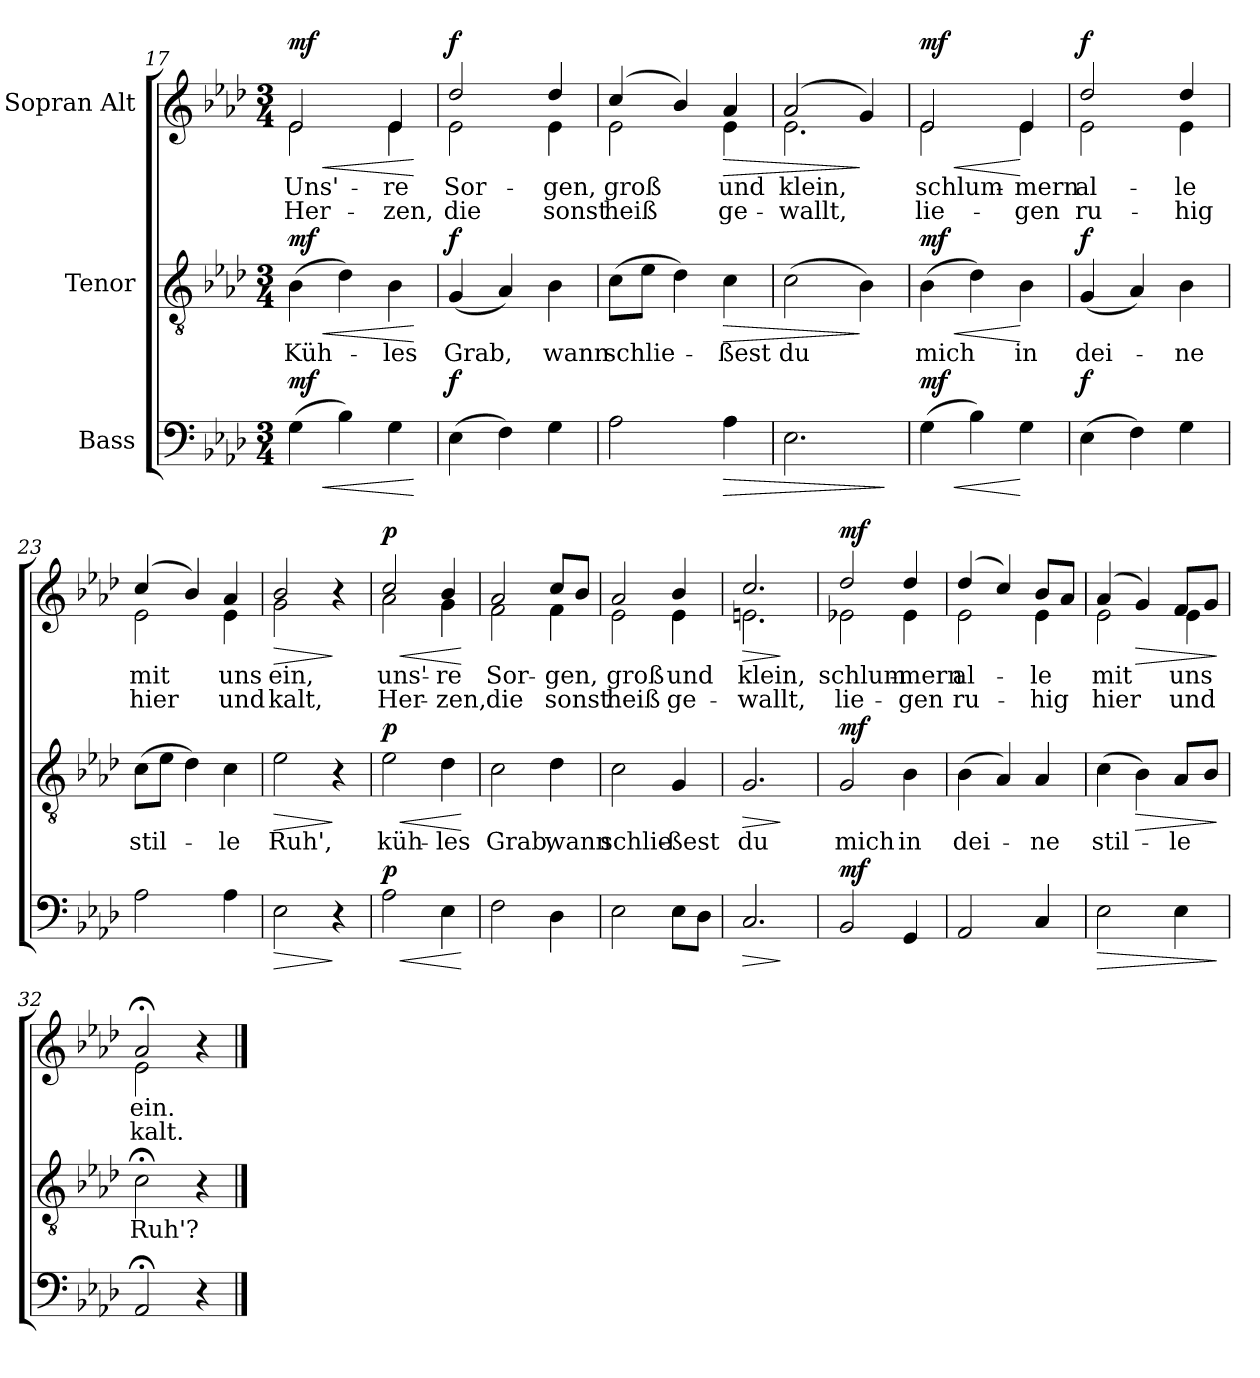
**kern	**dynam	**kern	**text	**dynam	**kern	**text	**text	**dynam
*part3	*part3	*part2	*part2	*part2	*part1	*part1	*part1	*part1
*staff3	*staff3	*staff2	*staff2	*staff2	*staff1	*staff1	*staff1	*staff1
*I"Bass	*	*I"Tenor	*	*	*I"Sopran Alt	*	*	*
!!LO:PB:g=z
*clefF4	*	*clefGv2	*	*	*clefG2	*	*	*
*k[b-e-a-d-]	*	*k[b-e-a-d-]	*	*	*k[b-e-a-d-]	*	*	*
*M3/4	*	*M3/4	*	*	*M3/4	*	*	*
=17	=17	=17	=17	=17	=17	=17	=17	=17
!	!LO:HP:b	!	!LO:LY:b	!LO:HP:b	!	!LO:LY:b	!LO:LY:b	!LO:HP:b
*	*	*	*	*	*^	*	*	*
!	!LO:DY:n=1:a	!	!	!LO:DY:n=1:a	!	!	!	!	!LO:DY:n=1:a
(4G\	< mf	(4B-\	Küh-	< mf	2e-/	2e-\	Uns'-	Her-	< mf
4B-\)	.	4d-\)	.	.	.	.	.	.	.
!	!	!	!LO:LY:b	!	!	!	!LO:LY:b	!LO:LY:b	!
4G\	.	4B-\	-les	.	4e-/	4e-\	-re	-zen,	.
*	*	*	*	*	*v	*v	*	*	*
.	[	.	.	[	.	.	.	[
=18	=18	=18	=18	=18	=18	=18	=18	=18
!	!LO:DY:a	!	!LO:LY:b	!LO:DY:a	!	!LO:LY:b	!LO:LY:b	!LO:DY:a
*	*	*	*	*	*^	*	*	*
(4E-\	f	(4G/	Grab,	f	2dd-/	2e-\	Sor-	die	f
4F\)	.	4A-/)	.	.	.	.	.	.	.
!	!	!	!LO:LY:b	!	!	!	!LO:LY:b	!LO:LY:b	!
4G\	.	4B-\	wann	.	4dd-/	4e-\	-gen,	sonst	.
=19	=19	=19	=19	=19	=19	=19	=19	=19	=19
!	!	!	!LO:LY:b	!	!	!	!LO:LY:b	!LO:LY:b	!
2A-\	.	(8c\L	schlie-	.	(4cc/	2e-\	groß	heiß	.
.	.	8e-\J	.	.	.	.	.	.	.
.	.	4d-\)	.	.	4b-/)	.	.	.	.
!	!LO:HP:b	!	!LO:LY:b	!LO:HP:b	!	!	!LO:LY:b	!LO:LY:b	!LO:HP:b
4A-\	>	4c\	-ßest	>	4a-/	4e-\	und	ge-	>
=20	=20	=20	=20	=20	=20	=20	=20	=20	=20
!	!	!	!LO:LY:b	!	!	!	!LO:LY:b	!LO:LY:b	!
2.E-\	.	(2c\	du	.	(2a-/	2.e-\	klein,	-wallt,	.
.	.	4B-\)	.	]	4g/)	.	.	.	]
*	*	*	*	*	*v	*v	*	*	*
.	]	.	.	.	.	.	.	.
=21	=21	=21	=21	=21	=21	=21	=21	=21
!	!LO:HP:b	!	!LO:LY:b	!LO:HP:b	!	!LO:LY:b	!LO:LY:b	!LO:HP:b
*	*	*	*	*	*^	*	*	*
!	!LO:DY:n=1:a	!	!	!LO:DY:n=1:a	!	!	!	!	!LO:DY:n=1:a
(4G\	< mf	(4B-\	mich	< mf	2e-/	2e-\	schlum-	lie-	< mf
4B-\)	.	4d-\)	.	.	.	.	.	.	.
!	!	!	!LO:LY:b	!	!	!	!LO:LY:b	!LO:LY:b	!
4G\	[	4B-\	in	[	4e-/	4e-\	-mern	-gen	[
!!LO:LB:g=z	!!
=22	=22	=22	=22	=22	=22	=22	=22	=22	=22
!	!LO:DY:a	!	!LO:LY:b	!LO:DY:a	!	!	!LO:LY:b	!LO:LY:b	!LO:DY:a
(4E-\	f	(4G/	dei-	f	2dd-/	2e-\	al-	ru-	f
4F\)	.	4A-/)	.	.	.	.	.	.	.
!	!	!	!LO:LY:b	!	!	!	!LO:LY:b	!LO:LY:b	!
4G\	.	4B-\	-ne	.	4dd-/	4e-\	-le	-hig	.
=23	=23	=23	=23	=23	=23	=23	=23	=23	=23
!	!	!	!LO:LY:b	!	!	!	!LO:LY:b	!LO:LY:b	!
2A-\	.	(8c\L	stil-	.	(4cc/	2e-\	mit	hier	.
.	.	8e-\J	.	.	.	.	.	.	.
.	.	4d-\)	.	.	4b-/)	.	.	.	.
!	!	!	!LO:LY:b	!	!	!	!LO:LY:b	!LO:LY:b	!
4A-\	.	4c\	-le	.	4a-/	4e-\	uns	und	.
=24	=24	=24	=24	=24	=24	=24	=24	=24	=24
!	!LO:HP:b	!	!LO:LY:b	!LO:HP:b	!	!	!LO:LY:b	!LO:LY:b	!LO:HP:b
2E-\	>	2e-\	Ruh',	>	2b-/	2g\	ein,	kalt,	>
4r	]	4r	.	]	4r	4ryy	.	.	]
=25	=25	=25	=25	=25	=25	=25	=25	=25	=25
!	!LO:HP:b	!	!LO:LY:b	!LO:HP:b	!	!	!LO:LY:b	!LO:LY:b	!LO:HP:b
!	!LO:DY:n=1:a	!	!	!LO:DY:n=1:a	!	!	!	!	!LO:DY:n=1:a
2A-\	< p	2e-\	küh-	< p	2cc/	2a-\	uns'-	Her-	< p
!	!	!	!LO:LY:b	!	!	!	!LO:LY:b	!LO:LY:b	!
4E-\	.	4d-\	-les	.	4b-/	4g\	-re	-zen,	.
*	*	*	*	*	*v	*v	*	*	*
.	[	.	.	[	.	.	.	[
=26	=26	=26	=26	=26	=26	=26	=26	=26
!	!	!	!LO:LY:b	!	!	!LO:LY:b	!LO:LY:b	!
*	*	*	*	*	*^	*	*	*
2F\	.	2c\	Grab,	.	2a-/	2f\	Sor-	die	.
!	!	!	!LO:LY:b	!	!	!	!LO:LY:b	!LO:LY:b	!
4D-\	.	4d-\	wann	.	8cc/L	4f\	-gen,	sonst	.
.	.	.	.	.	8b-/J	.	.	.	.
!!LO:LB:g=z	!!
=27	=27	=27	=27	=27	=27	=27	=27	=27	=27
!	!	!	!LO:LY:b	!	!	!	!LO:LY:b	!LO:LY:b	!
2E-\	.	2c\	schlie-	.	2a-/	2e-\	groß	heiß	.
!	!	!	!LO:LY:b	!	!	!	!LO:LY:b	!LO:LY:b	!
8E-\L	.	4G/	-ßest	.	4b-/	4e-\	und	ge-	.
8D-\J	.	.	.	.	.	.	.	.	.
=28	=28	=28	=28	=28	=28	=28	=28	=28	=28
!	!LO:HP:b	!	!LO:LY:b	!LO:HP:b	!	!	!LO:LY:b	!LO:LY:b	!LO:HP:b
2.C/	>	2.G/	du	>	2.cc/	2.en\	klein,	-wallt,	>
*	*	*	*	*	*v	*v	*	*	*
.	]	.	.	]	.	.	.	]
=29	=29	=29	=29	=29	=29	=29	=29	=29
!	!LO:DY:a	!	!LO:LY:b	!LO:DY:a	!	!LO:LY:b	!LO:LY:b	!LO:DY:a
*	*	*	*	*	*^	*	*	*
2BB-/	mf	2G/	mich	mf	2dd-/	2e-X\	schlum-	lie-	mf
!	!	!	!LO:LY:b	!	!	!	!LO:LY:b	!LO:LY:b	!
4GG/	.	4B-\	in	.	4dd-/	4e-\	-mern	-gen	.
=30	=30	=30	=30	=30	=30	=30	=30	=30	=30
!	!	!	!LO:LY:b	!	!	!	!LO:LY:b	!LO:LY:b	!
2AA-/	.	(4B-\	dei-	.	(4dd-/	2e-\	al-	ru-	.
.	.	4A-/)	.	.	4cc/)	.	.	.	.
!	!	!	!LO:LY:b	!	!	!	!LO:LY:b	!LO:LY:b	!
4C/	.	4A-/	-ne	.	8b-/L	4e-\	-le	-hig	.
.	.	.	.	.	8a-/J	.	.	.	.
=31	=31	=31	=31	=31	=31	=31	=31	=31	=31
!	!LO:HP:b	!	!LO:LY:b	!	!	!	!LO:LY:b	!LO:LY:b	!
2E-\	>	(4c\	stil-	.	(4a-/	2e-\	mit	hier	.
!	!	!	!	!LO:HP:b	!	!	!	!	!LO:HP:b
.	.	4B-\)	.	>	4g/)	.	.	.	>
!	!	!	!LO:LY:b	!	!	!	!LO:LY:b	!LO:LY:b	!
4E-\	.	8A-/L	-le	.	8f/L	4e-\	uns	und	.
.	.	8B-/J	.	.	8g/J	.	.	.	.
*	*	*	*	*	*v	*v	*	*	*
.	]	.	.	]	.	.	.	]
=32	=32	=32	=32	=32	=32	=32	=32	=32
!	!	!	!LO:LY:b	!	!	!LO:LY:b	!LO:LY:b	!
*	*	*	*	*	*^	*	*	*
2AA-;</	.	2c;<\	Ruh'?	.	2a-;</	2e-\	ein.	kalt.	.
4r	.	4r	.	.	4r	4ryy	.	.	.
*	*	*	*	*	*v	*v	*	*	*
==	==	==	==	==	==	==	==	==
*-	*-	*-	*-	*-	*-	*-	*-	*-
